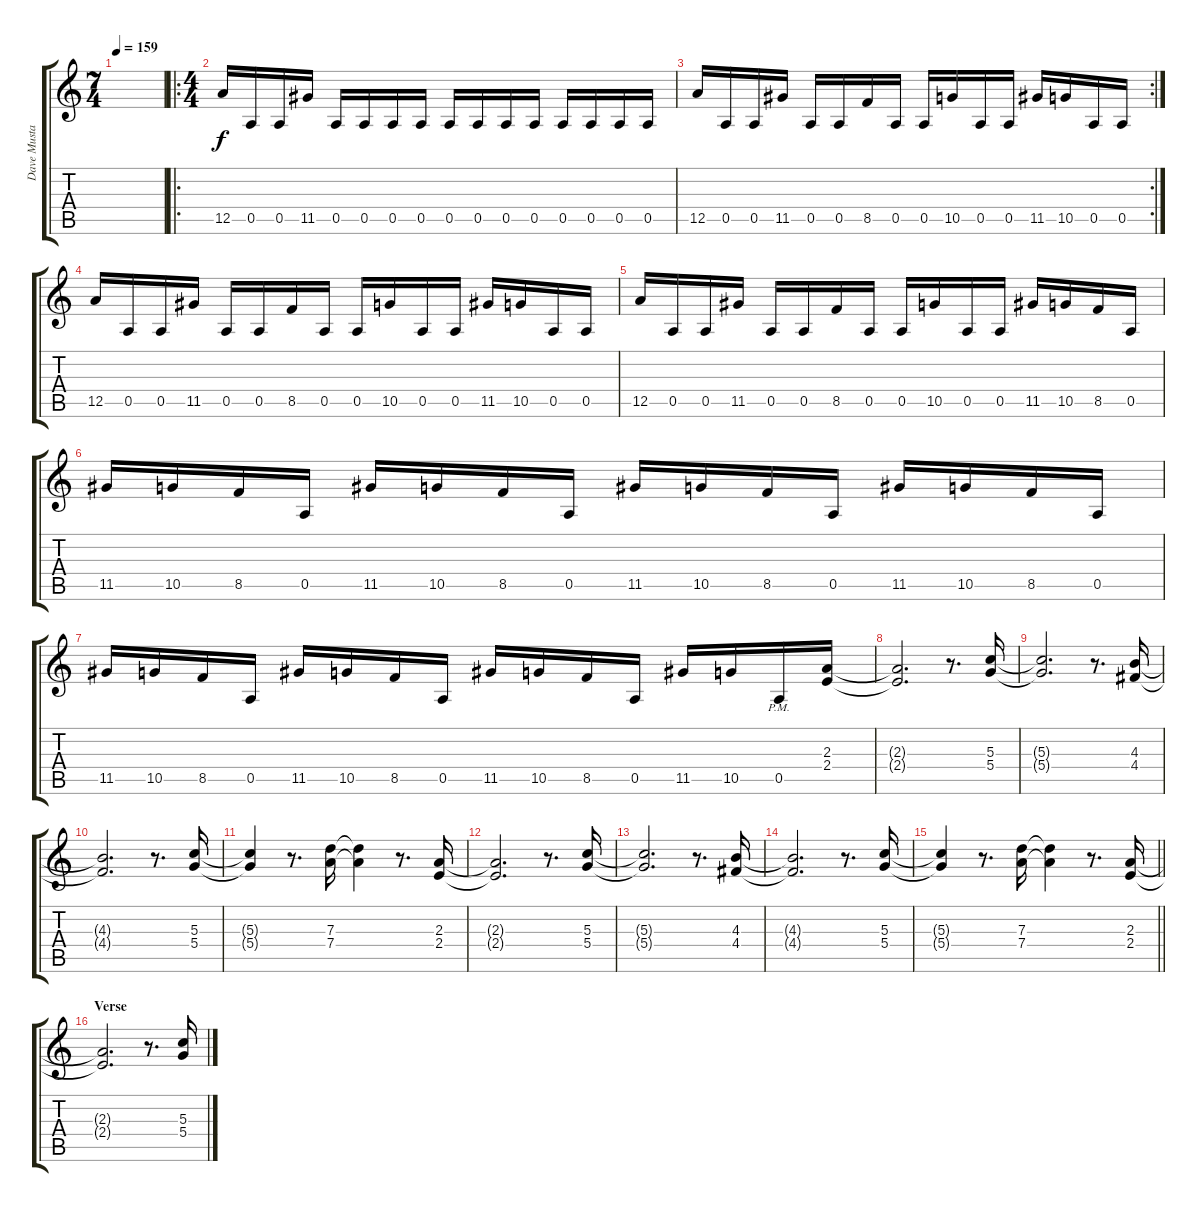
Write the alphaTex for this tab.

\track ("Dave Mustaine" "Dave Musta") {instrument distortionguitar}
\staff {score tabs}
\tuning (E4 B3 G3 D3 A2 E2) {hide}
\ts (7 4)
\tempo 159
\clef g2
\ks c
|
\ro
\ts (4 4)
12.5.16 0.5.16 0.5.16 11.5.16 0.5.16 0.5.16 0.5.16 0.5.16 0.5.16 0.5.16 0.5.16 0.5.16 0.5.16 0.5.16 0.5.16 0.5.16 |
\rc 2
12.5.16 0.5.16 0.5.16 11.5.16 0.5.16 0.5.16 8.5.16 0.5.16 0.5.16 10.5.16 0.5.16 0.5.16 11.5.16 10.5.16 0.5.16 0.5.16 |
12.5.16 0.5.16 0.5.16 11.5.16 0.5.16 0.5.16 8.5.16 0.5.16 0.5.16 10.5.16 0.5.16 0.5.16 11.5.16 10.5.16 0.5.16 0.5.16 |
12.5.16 0.5.16 0.5.16 11.5.16 0.5.16 0.5.16 8.5.16 0.5.16 0.5.16 10.5.16 0.5.16 0.5.16 11.5.16 10.5.16 8.5.16 0.5.16 |
11.5.16 10.5.16 8.5.16 0.5.16 11.5.16 10.5.16 8.5.16 0.5.16 11.5.16 10.5.16 8.5.16 0.5.16 11.5.16 10.5.16 8.5.16 0.5.16 |
11.5.16 10.5.16 8.5.16 0.5.16 11.5.16 10.5.16 8.5.16 0.5.16 11.5.16 10.5.16 8.5.16 0.5.16 11.5.16 10.5.16 0.5{pm}.16 (2.3 2.4).16 |
(2.3{t} 2.4{t}).2{d} r.8{d} (5.3 5.4).16 |
(5.3{t} 5.4{t}).2{d} r.8{d} (4.3 4.4).16 |
(4.3{t} 4.4{t}).2{d} r.8{d} (5.3 5.4).16 |
(5.3{t} 5.4{t}).4 r.8{d} (7.3 7.4).16 (7.3{t} 7.4{t}).4 r.8{d} (2.3 2.4).16 |
(2.3{t} 2.4{t}).2{d} r.8{d} (5.3 5.4).16 |
(5.3{t} 5.4{t}).2{d} r.8{d} (4.3 4.4).16 |
(4.3{t} 4.4{t}).2{d} r.8{d} (5.3 5.4).16 |
\barLineRight lightlight
(5.3{t} 5.4{t}).4 r.8{d} (7.3 7.4).16 (7.3{t} 7.4{t}).4 r.8{d} (2.3 2.4).16 |
\section ("" "Verse")
(2.3{t} 2.4{t}).2{d} r.8{d} (5.3 5.4).16
